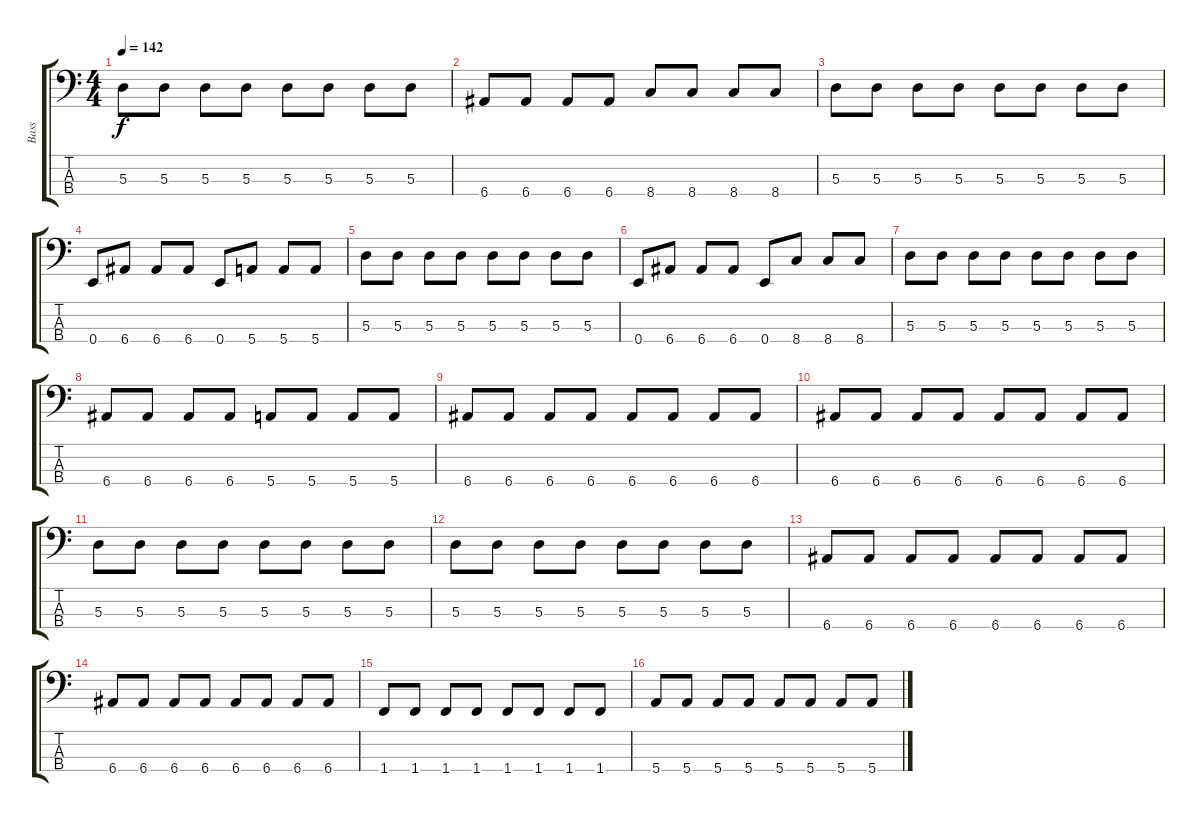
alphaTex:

\track ("Bass" "Bass") {instrument electricbasspick}
\staff {score tabs}
\tuning (G2 D2 A1 E1) {hide}
\ts (4 4)
\tempo 142
\clef f4
\ks c
5.3.8{dy f} 5.3.8 5.3.8 5.3.8 5.3.8 5.3.8 5.3.8 5.3.8 |
6.4.8 6.4.8 6.4.8 6.4.8 8.4.8 8.4.8 8.4.8 8.4.8 |
5.3.8 5.3.8 5.3.8 5.3.8 5.3.8 5.3.8 5.3.8 5.3.8 |
0.4.8 6.4.8 6.4.8 6.4.8 0.4.8 5.4.8 5.4.8 5.4.8 |
5.3.8 5.3.8 5.3.8 5.3.8 5.3.8 5.3.8 5.3.8 5.3.8 |
0.4.8 6.4.8 6.4.8 6.4.8 0.4.8 8.4.8 8.4.8 8.4.8 |
5.3.8 5.3.8 5.3.8 5.3.8 5.3.8 5.3.8 5.3.8 5.3.8 |
6.4.8 6.4.8 6.4.8 6.4.8 5.4.8 5.4.8 5.4.8 5.4.8 |
6.4.8 6.4.8 6.4.8 6.4.8 6.4.8 6.4.8 6.4.8 6.4.8 |
6.4.8 6.4.8 6.4.8 6.4.8 6.4.8 6.4.8 6.4.8 6.4.8 |
5.3.8 5.3.8 5.3.8 5.3.8 5.3.8 5.3.8 5.3.8 5.3.8 |
5.3.8 5.3.8 5.3.8 5.3.8 5.3.8 5.3.8 5.3.8 5.3.8 |
6.4.8 6.4.8 6.4.8 6.4.8 6.4.8 6.4.8 6.4.8 6.4.8 |
6.4.8 6.4.8 6.4.8 6.4.8 6.4.8 6.4.8 6.4.8 6.4.8 |
1.4.8 1.4.8 1.4.8 1.4.8 1.4.8 1.4.8 1.4.8 1.4.8 |
5.4.8 5.4.8 5.4.8 5.4.8 5.4.8 5.4.8 5.4.8 5.4.8
